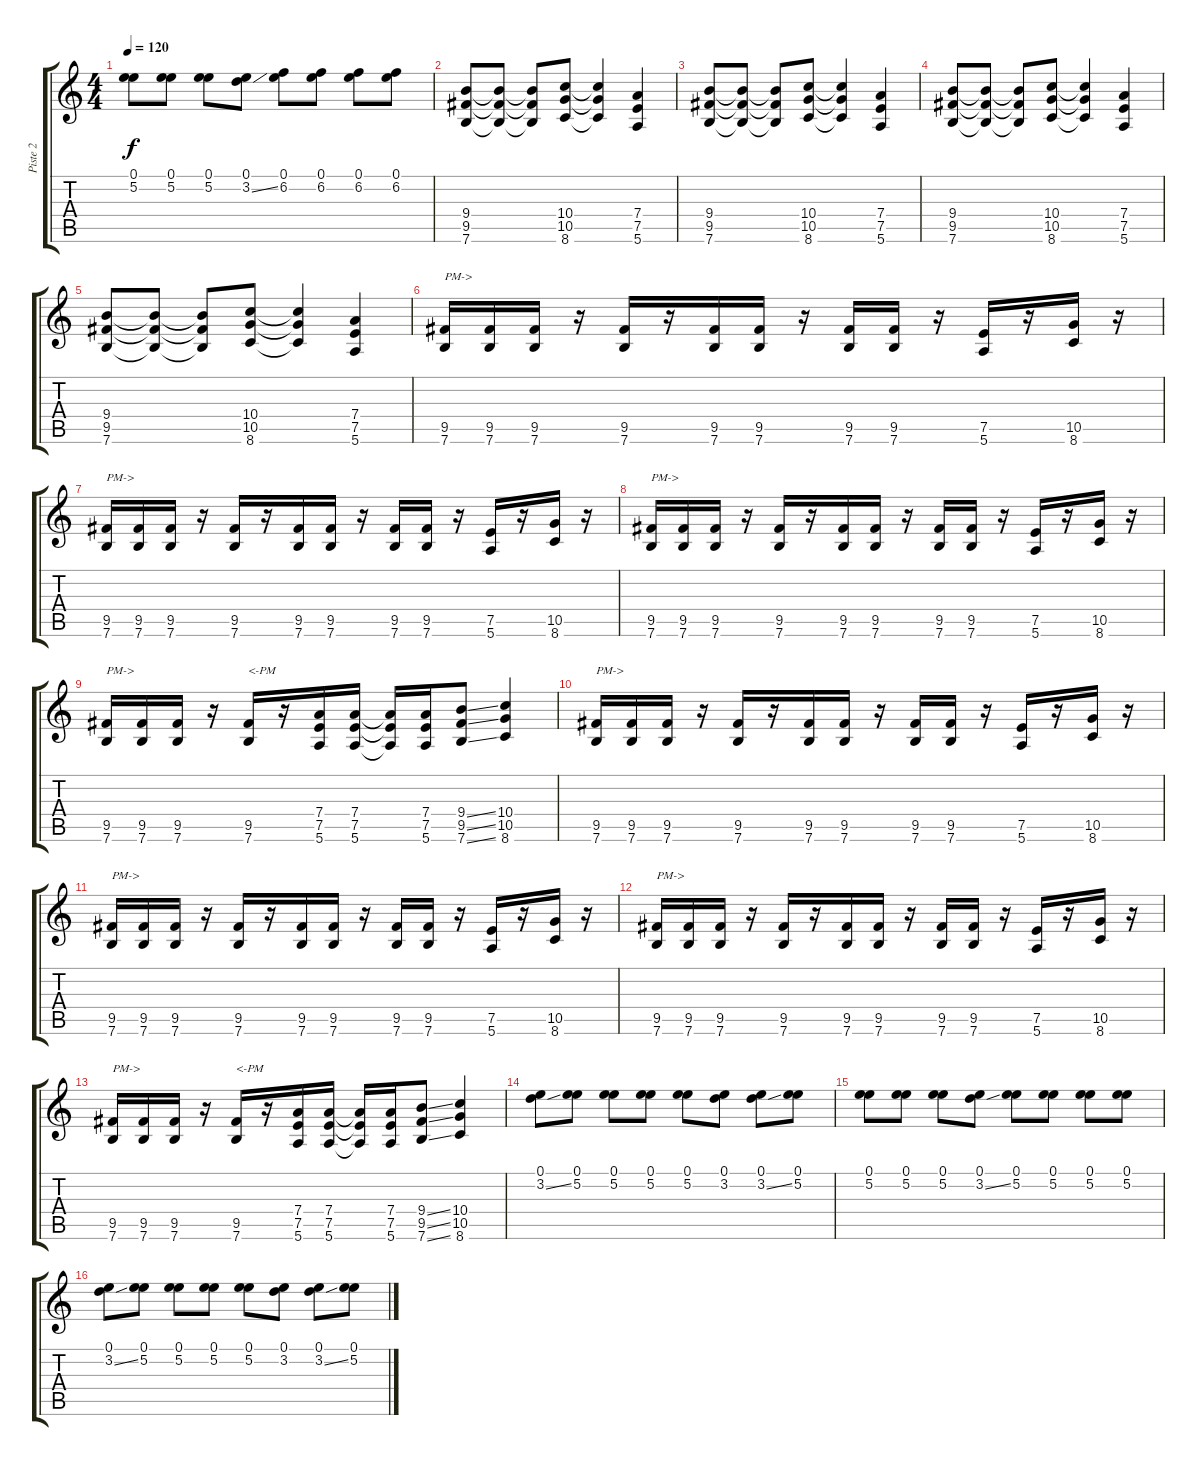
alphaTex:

\track ("Piste 2" "Piste 2") {instrument overdrivenguitar}
\staff {score tabs}
\tuning (E4 B3 G3 D3 A2 E2) {hide}
\ts (4 4)
\tempo 120
\clef g2
\ks c
(0.1 5.2).8{dy f} (0.1 5.2).8 (0.1 5.2).8 (0.1 3.2{ss}).8 (0.1 6.2).8 (0.1 6.2).8 (0.1 6.2).8 (0.1 6.2).8 |
(9.4 9.5 7.6).8 (9.4{t} 9.5{t} 7.6{t}).8 (9.4{t} 9.5{t} 7.6{t}).8 (10.4 10.5 8.6).8 (10.4{t} 10.5{t} 8.6{t}).4 (7.4 7.5 5.6).4 |
(9.4 9.5 7.6).8 (9.4{t} 9.5{t} 7.6{t}).8 (9.4{t} 9.5{t} 7.6{t}).8 (10.4 10.5 8.6).8 (10.4{t} 10.5{t} 8.6{t}).4 (7.4 7.5 5.6).4 |
(9.4 9.5 7.6).8 (9.4{t} 9.5{t} 7.6{t}).8 (9.4{t} 9.5{t} 7.6{t}).8 (10.4 10.5 8.6).8 (10.4{t} 10.5{t} 8.6{t}).4 (7.4 7.5 5.6).4 |
(9.4 9.5 7.6).8 (9.4{t} 9.5{t} 7.6{t}).8 (9.4{t} 9.5{t} 7.6{t}).8 (10.4 10.5 8.6).8 (10.4{t} 10.5{t} 8.6{t}).4 (7.4 7.5 5.6).4 |
(9.5 7.6).16{txt "PM->"} (9.5 7.6).16 (9.5 7.6).16 r.16 (9.5 7.6).16 r.16 (9.5 7.6).16 (9.5 7.6).16 r.16 (9.5 7.6).16 (9.5 7.6).16 r.16 (7.5 5.6).16 r.16 (10.5 8.6).16 r.16 |
(9.5 7.6).16{txt "PM->"} (9.5 7.6).16 (9.5 7.6).16 r.16 (9.5 7.6).16 r.16 (9.5 7.6).16 (9.5 7.6).16 r.16 (9.5 7.6).16 (9.5 7.6).16 r.16 (7.5 5.6).16 r.16 (10.5 8.6).16 r.16 |
(9.5 7.6).16{txt "PM->"} (9.5 7.6).16 (9.5 7.6).16 r.16 (9.5 7.6).16 r.16 (9.5 7.6).16 (9.5 7.6).16 r.16 (9.5 7.6).16 (9.5 7.6).16 r.16 (7.5 5.6).16 r.16 (10.5 8.6).16 r.16 |
(9.5 7.6).16{txt "PM->"} (9.5 7.6).16 (9.5 7.6).16 r.16 (9.5 7.6).16{txt "<-PM"} r.16 (7.4 7.5 5.6).16 (7.4 7.5 5.6).16 (7.4{t} 7.5{t} 5.6{t}).16 (7.4 7.5 5.6).16 (9.4{ss} 9.5{ss} 7.6{ss}).8 (10.4 10.5 8.6).4 |
(9.5 7.6).16{txt "PM->"} (9.5 7.6).16 (9.5 7.6).16 r.16 (9.5 7.6).16 r.16 (9.5 7.6).16 (9.5 7.6).16 r.16 (9.5 7.6).16 (9.5 7.6).16 r.16 (7.5 5.6).16 r.16 (10.5 8.6).16 r.16 |
(9.5 7.6).16{txt "PM->"} (9.5 7.6).16 (9.5 7.6).16 r.16 (9.5 7.6).16 r.16 (9.5 7.6).16 (9.5 7.6).16 r.16 (9.5 7.6).16 (9.5 7.6).16 r.16 (7.5 5.6).16 r.16 (10.5 8.6).16 r.16 |
(9.5 7.6).16{txt "PM->"} (9.5 7.6).16 (9.5 7.6).16 r.16 (9.5 7.6).16 r.16 (9.5 7.6).16 (9.5 7.6).16 r.16 (9.5 7.6).16 (9.5 7.6).16 r.16 (7.5 5.6).16 r.16 (10.5 8.6).16 r.16 |
(9.5 7.6).16{txt "PM->"} (9.5 7.6).16 (9.5 7.6).16 r.16 (9.5 7.6).16{txt "<-PM"} r.16 (7.4 7.5 5.6).16 (7.4 7.5 5.6).16 (7.4{t} 7.5{t} 5.6{t}).16 (7.4 7.5 5.6).16 (9.4{ss} 9.5{ss} 7.6{ss}).8 (10.4 10.5 8.6).4 |
(0.1 3.2{ss}).8 (0.1 5.2).8 (0.1 5.2).8 (0.1 5.2).8 (0.1 5.2).8 (0.1 3.2).8 (0.1 3.2{ss}).8 (0.1 5.2).8 |
(0.1 5.2).8 (0.1 5.2).8 (0.1 5.2).8 (0.1 3.2{ss}).8 (0.1 5.2).8 (0.1 5.2).8 (0.1 5.2).8 (0.1 5.2).8 |
(0.1 3.2{ss}).8 (0.1 5.2).8 (0.1 5.2).8 (0.1 5.2).8 (0.1 5.2).8 (0.1 3.2).8 (0.1 3.2{ss}).8 (0.1 5.2).8
